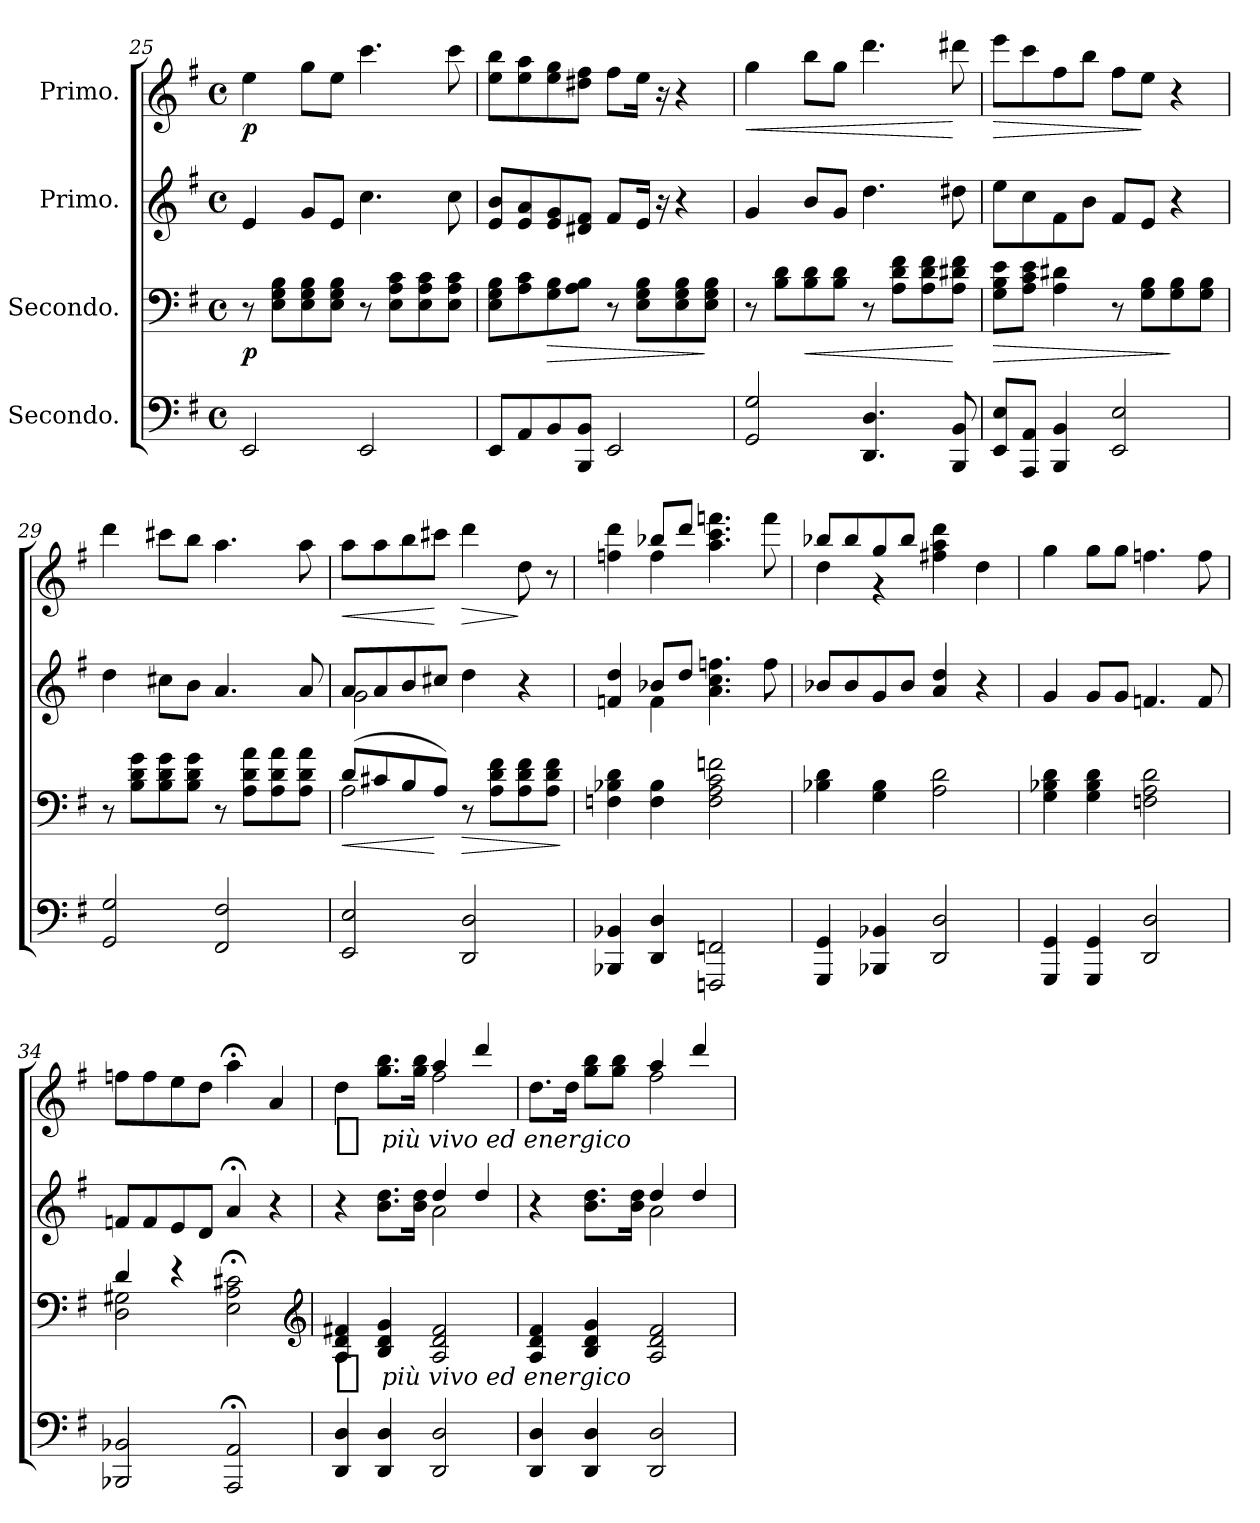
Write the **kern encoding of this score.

**kern	**kern	**dynam	**kern	**kern	**dynam
*part4	*part3	*part3	*part2	*part1	*part1
*staff4	*staff3	*staff3	*staff2	*staff1	*staff1
*I"Secondo.	*I"Secondo.	*	*I"Primo.	*I"Primo.	*
*clefF4	*clefF4	*	*clefG2	*clefG2	*
*k[f#]	*k[f#]	*	*k[f#]	*k[f#]	*
*e:	*e:	*	*e:	*e:	*
*M4/4	*M4/4	*	*M4/4	*M4/4	*
*met(c)	*met(c)	*	*met(c)	*met(c)	*
=25	=25	=25	=25	=25	=25
2EE/	8r	p	4e/	4ee\	p
.	8E\ 8G\ 8B\L	.	.	.	.
.	8E\ 8G\ 8B\	.	8g/L	8gg\L	.
.	8E\ 8G\ 8B\J	.	8e/J	8ee\J	.
2EE/	8r	.	4.cc\	4.ccc\	.
.	8E\ 8A\ 8c\L	.	.	.	.
.	8E\ 8A\ 8c\	.	.	.	.
.	8E\ 8A\ 8c\J	.	8cc\	8ccc\	.
=26	=26	=26	=26	=26	=26
8EE/L	8E\ 8G\ 8B\L	.	8e/ 8b/L	8ee\ 8bb\L	.
8AA/	8A\ 8c\	.	8e/ 8a/	8ee\ 8aa\	.
8BB/	8G\ 8B\	>	8e/ 8g/	8ee\ 8gg\	.
8BBB/ 8BB/J	8A\ 8B\J	.	8d#X/ 8f#/J	8dd#X\ 8ff#\J	.
2EE/	8r	.	8f#/L	8ff#\L	.
.	8E\ 8G\ 8B\L	.	16e/Jk	16ee\Jk	.
.	.	.	16r	16r	.
.	8E\ 8G\ 8B\	.	4r	4r	.
.	8E\ 8G\ 8B\J	]	.	.	.
=27	=27	=27	=27	=27	=27
2GG/ 2G/	8r	.	4g/	4gg\	<
.	8B\ 8d\L	.	.	.	.
.	8B\ 8d\	<	8b/L	8bb\L	.
.	8B\ 8d\J	.	8g/J	8gg\J	.
4.DD/ 4.D/	8r	.	4.dd\	4.ddd\	.
.	8A\ 8d\ 8f#\L	.	.	.	.
.	8A\ 8d\ 8f#\	.	.	.	.
8BBB/ 8BB/	8A\ 8d#X\ 8f#\J	[	8dd#X\	8ddd#X\	[
=28	=28	=28	=28	=28	=28
8EE/ 8E/L	8G\ 8B\ 8e\L	>	8ee\L	8eee\L	>
8AAA/ 8AA/J	8A\ 8c\ 8e\J	.	8cc\	8ccc\	.
4BBB/ 4BB/	4A\ 4d#X\	.	8f#\	8ff#\	.
.	.	.	8b\J	8bb\J	.
2EE/ 2E/	8r	.	8f#/L	8ff#\L	.
.	8G\ 8B\L	.	8e/J	8ee\J	]
.	8G\ 8B\	]	4r	4r	.
.	8G\ 8B\J	.	.	.	.
=29	=29	=29	=29	=29	=29
2GG/ 2G/	8r	.	4dd\	4ddd\	.
.	8B\ 8d\ 8g\L	.	.	.	.
.	8B\ 8d\ 8g\	.	8cc#X\L	8ccc#X\L	.
.	8B\ 8d\ 8g\J	.	8b\J	8bb\J	.
2FF#/ 2F#/	8r	.	4.a/	4.aa\	.
.	8A\ 8d\ 8a\L	.	.	.	.
.	8A\ 8d\ 8a\	.	.	.	.
.	8A\ 8d\ 8a\J	.	8a/	8aa\	.
=30	=30	=30	=30	=30	=30
*	*^	*	*^	*	*
2EE/ 2E/	(8d/L	2A\	<	8a/L	2g\	8aa\L	<
.	8c#X/	.	.	8a/	.	8aa\	.
.	8B/	.	.	8b/	.	8bb\	.
.	8A/J)	.	[	8cc#X/J	.	8ccc#X\J	[
2DD/ 2D/	8r	2ryy	>	4dd\	4ryy	4ddd\	>
.	8A\ 8d\ 8f#\L	.	.	.	.	.	.
.	8A\ 8d\ 8f#\	.	.	4r	4ryy	8dd\	]
.	8A\ 8d\ 8f#\J	.	.	.	.	8r	.
*	*v	*v	*	*	*	*	*
*	*	*	*v	*v	*	*
.	.	]	.	.	.
=31	=31	=31	=31	=31	=31
*	*	*	*^	*^	*
4BBB-X/ 4BB-X/	4Fn\ 4B-X\ 4d\	.	4fn/ 4dd/	4ryy	4ffn\ 4ddd\	4ryy	.
4DD/ 4D/	4F\ 4B-\	.	8b-X/L	4f\	8bb-X/L	4ff\	.
.	.	.	8dd/J	.	8ddd/J	.	.
2FFFn/ 2FFn/	2F\ 2A\ 2c\ 2fn\	.	4.a\ 4.cc\ 4.ffn\	4.ryy	4.aa\ 4.ccc\ 4.fffn\	4.ryy	.
.	.	.	8ff\	8ryy	8fff\	8ryy	.
*	*	*	*v	*v	*	*	*
=32	=32	=32	=32	=32	=32	=32
4GGG/ 4GG/	4B-X\ 4d\	.	8b-X/L	8bb-X/L	4dd\	.
.	.	.	8b-/	8bb-/	.	.
4BBB-X/ 4BB-X/	4G\ 4B-\	.	8g/	8gg/	4r	.
.	.	.	8b-/J	8bb-/J	.	.
2DD/ 2D/	2A\ 2d\	.	4a/ 4dd/	4ff#X\ 4aa\ 4ddd\	2ryy	.
.	.	.	4r	4dd\	.	.
*	*	*	*	*v	*v	*
=33	=33	=33	=33	=33	=33
4GGG/ 4GG/	4G\ 4B-X\ 4d\	.	4g/	4gg\	.
4GGG/ 4GG/	4G\ 4B-\ 4d\	.	8g/L	8gg\L	.
.	.	.	8g/J	8gg\J	.
2DD/ 2D/	2Fn\ 2A\ 2d\	.	4.fn/	4.ffn\	.
.	.	.	8f/	8ff\	.
=34	=34	=34	=34	=34	=34
*	*^	*	*	*	*
2BBB-X/ 2BB-X/	4d/	2D\ 2G#X\	.	8fn/L	8ffn\L	.
.	.	.	.	8f/	8ff\	.
.	4r	.	.	8e/	8ee\	.
.	.	.	.	8d/J	8dd\J	.
2AAA;</ 2AA;</	2E;<\ 2A;<\ 2c#X;<\	2ryy	.	4a;</	4aa;<\	.
.	.	.	.	4r	4a/	.
*	*v	*v	*	*	*	*
*	*clefG2	*	*	*	*
=35	=35	=35	=35	=35	=35
*	*	*	*^	*^	*
!	!	!LO:DY:t=%s più vivo ed energico	!	!	!	!	!LO:DY:t=%s più vivo ed energico
4DD/ 4D/	4A/ 4d/ 4f#X/	f	4r	4ryy	4dd\	2ryy	f
4DD/ 4D/	4B/ 4d/ 4g/	.	8.b\ 8.dd\L	8.ryy	8.gg\ 8.bb\L	.	.
.	.	.	16b\ 16dd\Jk	16ryy	16gg\ 16bb\Jk	.	.
2DD/ 2D/	2A/ 2d/ 2f#/	.	4dd/	2a\	4aa/	2ff#\	.
.	.	.	4dd/	.	4ddd/	.	.
=36	=36	=36	=36	=36	=36	=36	=36
4DD/ 4D/	4A/ 4d/ 4f#/	.	4r	4ryy	8.dd\L	2ryy	.
.	.	.	.	.	16dd\Jk	.	.
4DD/ 4D/	4B/ 4d/ 4g/	.	8.b\ 8.dd\L	8.ryy	8gg\ 8bb\L	.	.
.	.	.	.	.	8gg\ 8bb\J	.	.
.	.	.	16b\ 16dd\Jk	16ryy	.	.	.
2DD/ 2D/	2A/ 2d/ 2f#/	.	4dd/	2a\	4aa/	2ff#\	.
.	.	.	4dd/	.	4ddd/	.	.
*	*	*	*v	*v	*	*	*
*	*	*	*	*v	*v	*
=	=	=	=	=	=
*-	*-	*-	*-	*-	*-
